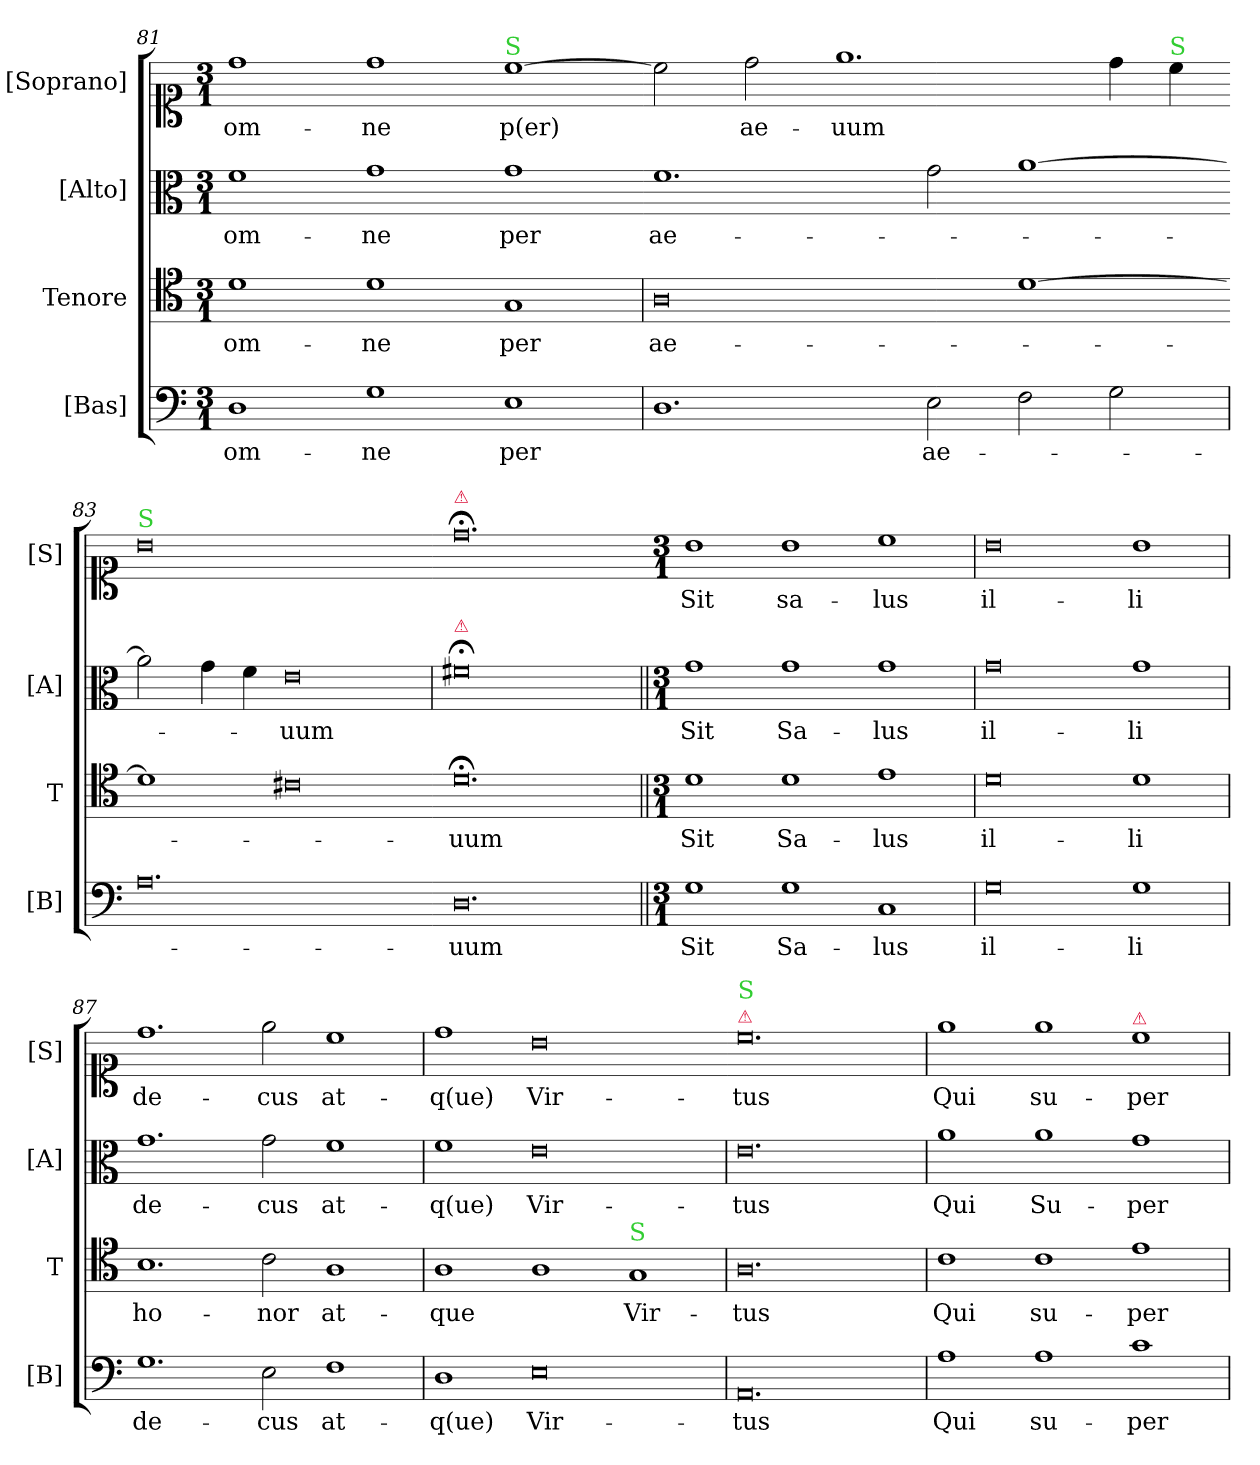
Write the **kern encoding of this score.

**kern	**text	**kern	**text	**kern	**text	**kern	**text
*part4	*part4	*part3	*part3	*part2	*part2	*part1	*part1
*staff4	*staff4	*staff3	*staff3	*staff2	*staff2	*staff1	*staff1
*I"[Bas]	*	*I"Tenore	*	*I"[Alto]	*	*I"[Soprano]	*
*I'[B]	*	*I'T	*	*I'[A]	*	*I'[S]	*
*clefF4	*	*clefC4	*	*clefC3	*	*clefC1	*
*k[]	*	*k[]	*	*k[]	*	*k[]	*
*G:mix	*	*G:mix	*	*G:mix	*	*G:mix	*
*M3/1	*	*M3/1	*	*M3/1	*	*M3/1	*
=81	=81	=81	=81	=81	=81	=81	=81
!	!	!	!LO:LY:i	!	!	!	!
1D	om-	1d	om-	1f	om-	1dd	om-
!	!	!	!LO:LY:i	!	!	!	!
1G	-ne	1d	-ne	1g	-ne	1dd	-ne
!	!	!	!	!	!	!LO:TX:a:color=limegreen:t=S	!
!	!	!	!LO:LY:i	!	!	!	!
1E	per	1G	per	1g	per	[1cc	p(er)
=82	=82-	=82	=82-	=82-	=82-	=82-	=82-
!	!	!	!LO:LY:i	!	!	!	!
1.D	.	0A	ae-	1.f	ae-	2cc]	.
.	.	.	.	.	.	2dd\	ae-
.	.	.	.	.	.	1.ee	-uum
2E\	ae-	.	.	2g\	.	.	.
2F\	.	[1d	.	[1a	.	.	.
2G\	.	.	.	.	.	4dd\	.
!	!	!	!	!	!	!LO:TX:a:color=limegreen:t=S	!
.	.	.	.	.	.	4cc\	.
=83	=83-	=83-	=83-	=83-	=83-	=83-	=83-
!	!	!	!	!	!	!LO:TX:a:color=limegreen:t=S	!
!	!	!	!	!	!	!LO:N:vis=0	!
0.A	.	1d]	.	2a]	.	0.b	.
.	.	.	.	4g\	.	.	.
.	.	.	.	4f\	.	.	.
.	.	0c#X	.	0e	-uum	.	.
=84-	=84-	=84-	=84-	=84	=84-	=84-	=84-
!	!	!	!	!	!	!LO:TX:a:color=crimson:t=⚠	!
!	!	!	!	!LO:TX:a:color=crimson:t=⚠	!	!	!
!	!	!	!LO:LY:i	!LO:N:vis=0	!	!	!
0.D	-uum	0.d;<	-uum	0.f#X;	.	0.dd;	.
=85||	=85-	=85||	=85-	=85||	=85-	=85-	=85-
*M3/1	*	*M3/1	*	*M3/1	*	*M3/1	*
1G	Sit	1d	Sit	1g	Sit	1b	Sit
1G	Sa-	1d	Sa-	1g	Sa-	1b	sa-
1C	-lus	1e	-lus	1g	-lus	1cc	-lus
=86	=86	=86	=86	=86	=86	=86	=86
0G	il-	0d	il-	0g	il-	0b	il-
1G	-li	1d	-li	1g	-li	1b	-li
=87	=87	=87	=87	=87	=87	=87	=87
1.G	de-	1.B	ho-	1.g	de-	1.dd	de-
2E\	-cus	2c\	-nor	2g\	-cus	2ee\	-cus
1F	at-	1A	at-	1f	at-	1cc	at-
=88	=88	=88	=88	=88	=88	=88	=88
1D	-q(ue)	1A	-que	1f	-q(ue)	1dd	-q(ue)
0E	Vir-	1A	.	0e	Vir-	0b	Vir-
!	!	!LO:TX:a:color=limegreen:t=S	!	!	!	!	!
.	.	1G	Vir-	.	.	.	.
=89	=89-	=89	=89-	=89	=89-	=89-	=89-
!	!	!	!	!	!	!LO:TX:a:color=crimson:t=⚠	!
!	!	!	!	!	!	!LO:TX:a:color=limegreen:t=S	!
0.AA	-tus	0.A	-tus	0.e	-tus	0.cc	-tus
=90	=90	=90	=90	=90	=90	=90	=90
1A	Qui	1c	Qui	1a	Qui	1ee	Qui
1A	su-	1c	su-	1a	Su-	1ee	su-
!	!	!	!	!	!	!LO:TX:a:color=crimson:t=⚠	!
1c	-per	1e	-per	1g	-per	1cc	-per
=	=	=	=	=	=	=	=
*-	*-	*-	*-	*-	*-	*-	*-
